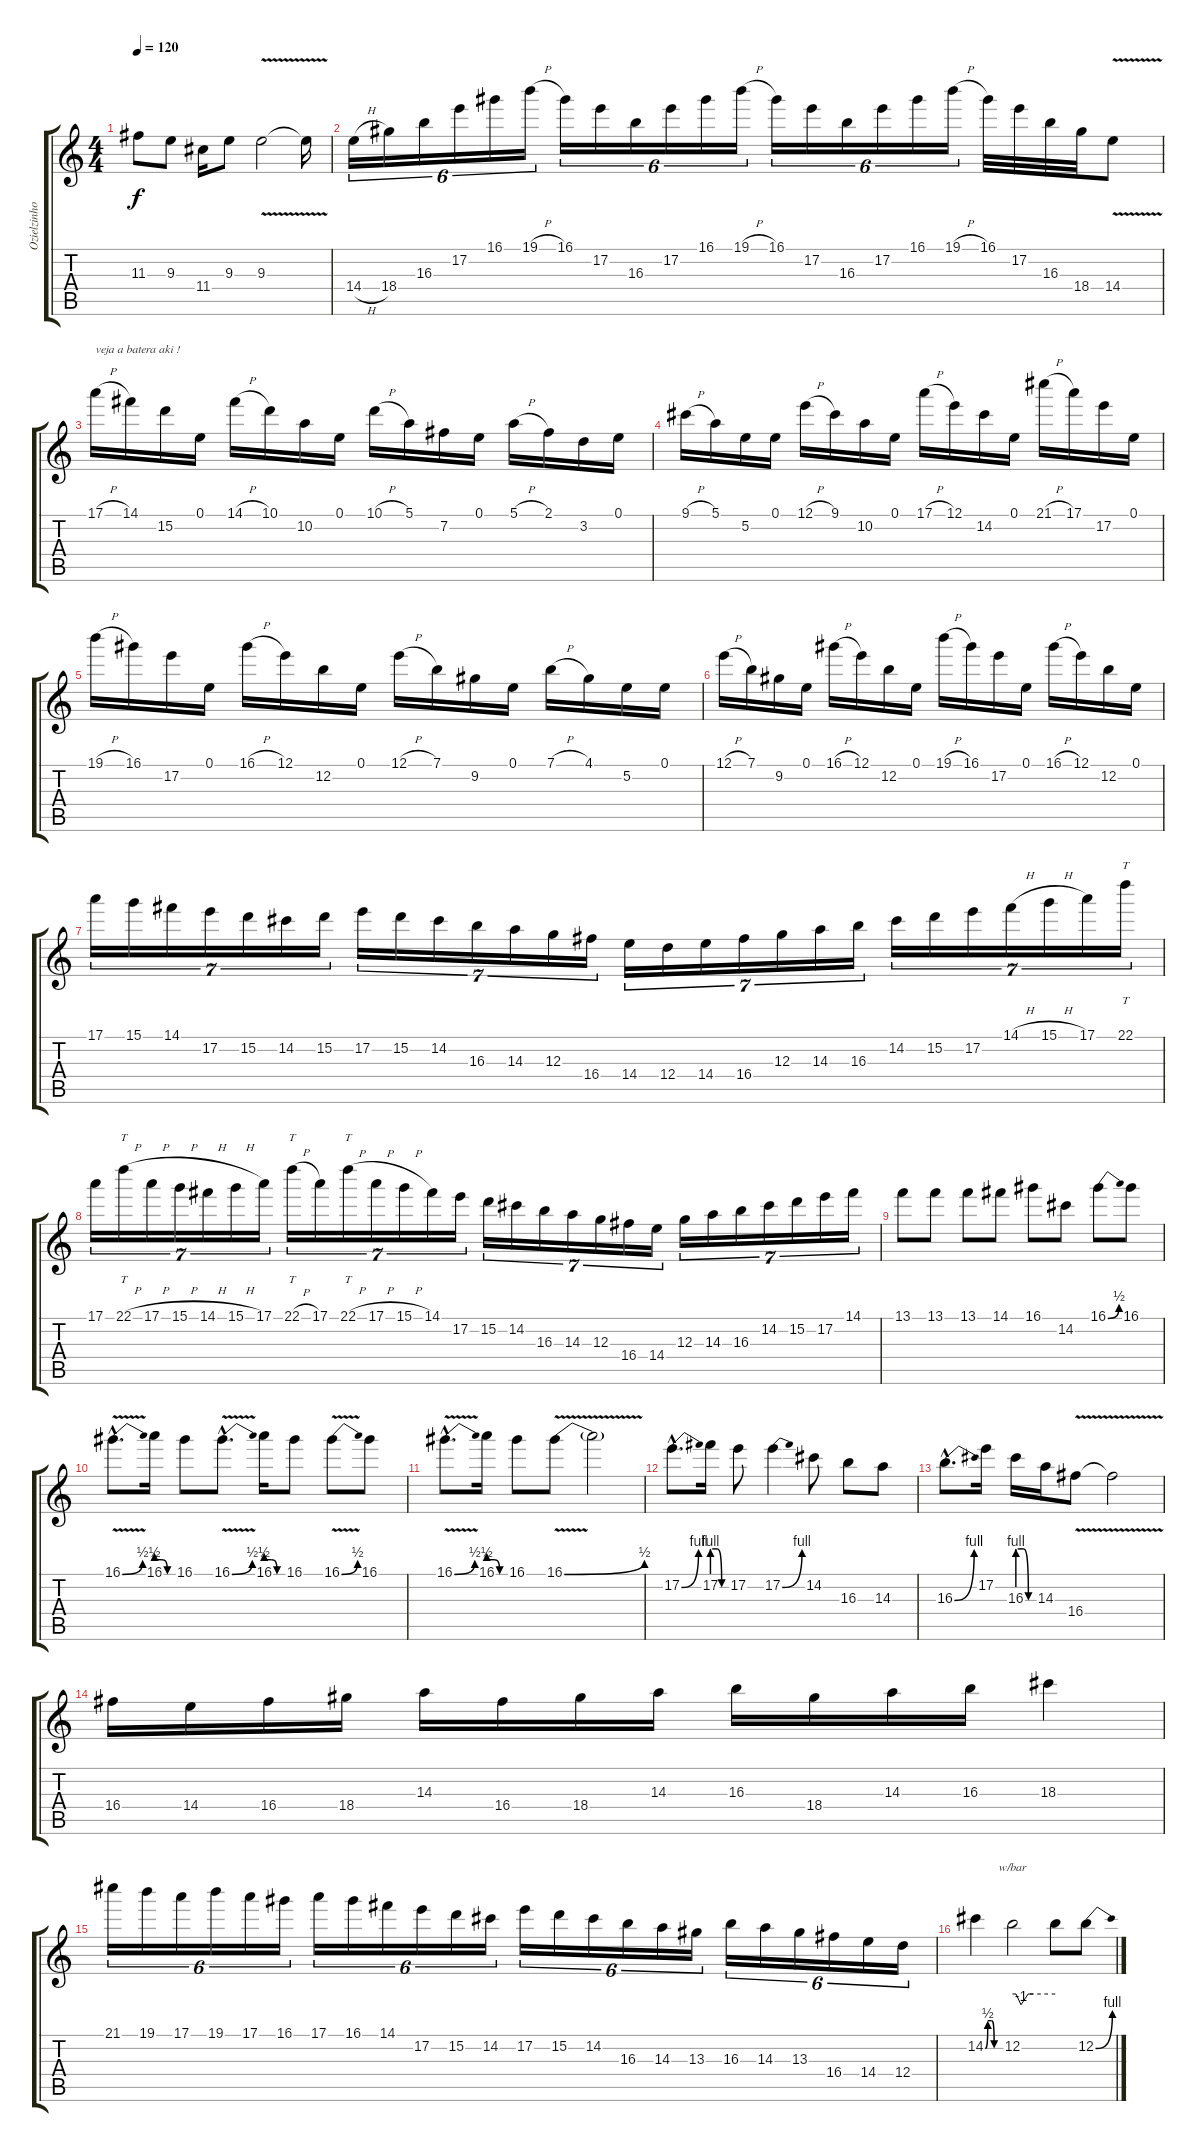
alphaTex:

\track ("Ozielzinho" "Ozielzinho") {instrument overdrivenguitar}
\staff {score tabs}
\tuning (E4 B3 G3 D3 A2 E2) {hide}
\ts (4 4)
\tempo 120
\clef g2
\ks c
11.3{t}.8{dy f} 9.3.8 11.4.16 9.3.8 9.3{v}.2 9.3{t}.16 |
14.4{h}.16{tu (6 4)} 18.4.16{tu (6 4)} 16.3.16{tu (6 4)} 17.2.16{tu (6 4)} 16.1.16{tu (6 4)} 19.1{h}.16{tu (6 4)} 16.1.16{tu (6 4)} 17.2.16{tu (6 4)} 16.3.16{tu (6 4)} 17.2.16{tu (6 4)} 16.1.16{tu (6 4)} 19.1{h}.16{tu (6 4)} 16.1.16{tu (6 4)} 17.2.16{tu (6 4)} 16.3.16{tu (6 4)} 17.2.16{tu (6 4)} 16.1.16{tu (6 4)} 19.1{h}.16{tu (6 4)} 16.1.32 17.2.32 16.3.32 18.4.32 14.4{v}.8 |
17.1{h}.16{txt "veja a batera aki !"} 14.1.16 15.2.16 0.1.16 14.1{h}.16 10.1.16 10.2.16 0.1.16 10.1{h}.16 5.1.16 7.2.16 0.1.16 5.1{h}.16 2.1.16 3.2.16 0.1.16 |
9.1{h}.16 5.1.16 5.2.16 0.1.16 12.1{h}.16 9.1.16 10.2.16 0.1.16 17.1{h}.16 12.1.16 14.2.16 0.1.16 21.1{h}.16 17.1.16 17.2.16 0.1.16 |
19.1{h}.16 16.1.16 17.2.16 0.1.16 16.1{h}.16 12.1.16 12.2.16 0.1.16 12.1{h}.16 7.1.16 9.2.16 0.1.16 7.1{h}.16 4.1.16 5.2.16 0.1.16 |
12.1{h}.16 7.1.16 9.2.16 0.1.16 16.1{h}.16 12.1.16 12.2.16 0.1.16 19.1{h}.16 16.1.16 17.2.16 0.1.16 16.1{h}.16 12.1.16 12.2.16 0.1.16 |
17.1.16{tu (7 4)} 15.1.16{tu (7 4)} 14.1.16{tu (7 4)} 17.2.16{tu (7 4)} 15.2.16{tu (7 4)} 14.2.16{tu (7 4)} 15.2.16{tu (7 4)} 17.2.16{tu (7 4)} 15.2.16{tu (7 4)} 14.2.16{tu (7 4)} 16.3.16{tu (7 4)} 14.3.16{tu (7 4)} 12.3.16{tu (7 4)} 16.4.16{tu (7 4)} 14.4.16{tu (7 4)} 12.4.16{tu (7 4)} 14.4.16{tu (7 4)} 16.4.16{tu (7 4)} 12.3.16{tu (7 4)} 14.3.16{tu (7 4)} 16.3.16{tu (7 4)} 14.2.16{tu (7 4)} 15.2.16{tu (7 4)} 17.2.16{tu (7 4)} 14.1{h}.16{tu (7 4)} 15.1{h}.16{tu (7 4)} 17.1.16{tu (7 4)} 22.1.16{tt tu (7 4)} |
17.1.16{tu (7 4)} 22.1{h}.16{tt tu (7 4)} 17.1{h}.16{tu (7 4)} 15.1{h}.16{tu (7 4)} 14.1{h}.16{tu (7 4)} 15.1{h}.16{tu (7 4)} 17.1.16{tu (7 4)} 22.1{h}.16{tt tu (7 4)} 17.1.16{tu (7 4)} 22.1{h}.16{tt tu (7 4)} 17.1{h}.16{tu (7 4)} 15.1{h}.16{tu (7 4)} 14.1.16{tu (7 4)} 17.2.16{tu (7 4)} 15.2.16{tu (7 4)} 14.2.16{tu (7 4)} 16.3.16{tu (7 4)} 14.3.16{tu (7 4)} 12.3.16{tu (7 4)} 16.4.16{tu (7 4)} 14.4.16{tu (7 4)} 12.3.16{tu (7 4)} 14.3.16{tu (7 4)} 16.3.16{tu (7 4)} 14.2.16{tu (7 4)} 15.2.16{tu (7 4)} 17.2.16{tu (7 4)} 14.1.16{tu (7 4)} |
13.1.8 13.1.8 13.1.8 14.1.8 16.1.8 14.2.8 16.1{be (bend 0 0 60 2)}.8 16.1.8 |
16.1{be (bend 0 0 60 2) v hac}.8{d} 16.1{be (custom 0 2 20 2 40 0 60 0)}.16 16.1.8 16.1{be (bend 0 0 60 2) v hac}.8{d} 16.1{be (custom 0 2 20 2 40 0 60 0)}.16 16.1.8 16.1{be (bend 0 0 60 2) v}.8 16.1.8 |
16.1{be (bend 0 0 60 2) v hac}.8{d} 16.1{be (custom 0 2 20 2 40 0 60 0)}.16 16.1.8 16.1{be (bend 0 0 60 2) v}.8 16.1{t}.2 |
17.2{be (bend 0 0 60 4) hac}.8{d} 17.2{be (custom 0 4 20 4 40 0 60 0)}.16 17.2.8 17.2{be (bend 0 0 60 4)}.4 14.2.8 16.3.8 14.3.8 |
16.3{be (bend 0 0 60 4) hac}.8{d} 17.2.16 16.3{be (custom 0 4 20 4 40 0 60 0)}.16 14.3.16 16.4{v}.8 16.4{t}.2 |
16.4.16 14.4.16 16.4.16 18.4.16 14.3.16 16.4.16 18.4.16 14.3.16 16.3.16 18.4.16 14.3.16 16.3.16 18.3.4 |
21.1.16{tu (6 4)} 19.1.16{tu (6 4)} 17.1.16{tu (6 4)} 19.1.16{tu (6 4)} 17.1.16{tu (6 4)} 16.1.16{tu (6 4)} 17.1.16{tu (6 4)} 16.1.16{tu (6 4)} 14.1.16{tu (6 4)} 17.2.16{tu (6 4)} 15.2.16{tu (6 4)} 14.2.16{tu (6 4)} 17.2.16{tu (6 4)} 15.2.16{tu (6 4)} 14.2.16{tu (6 4)} 16.3.16{tu (6 4)} 14.3.16{tu (6 4)} 13.3.16{tu (6 4)} 16.3.16{tu (6 4)} 14.3.16{tu (6 4)} 13.3.16{tu (6 4)} 16.4.16{tu (6 4)} 14.4.16{tu (6 4)} 12.4.16{tu (6 4)} |
14.2{be (custom 0 0 10 2 25 2 35 0 60 0)}.4 12.2.2{tbe (custom default 0 0 5 0 12 -4 22 0 29 0 60 0)} 12.2{t}.8 12.2{be (bend 0 0 60 4)}.8
